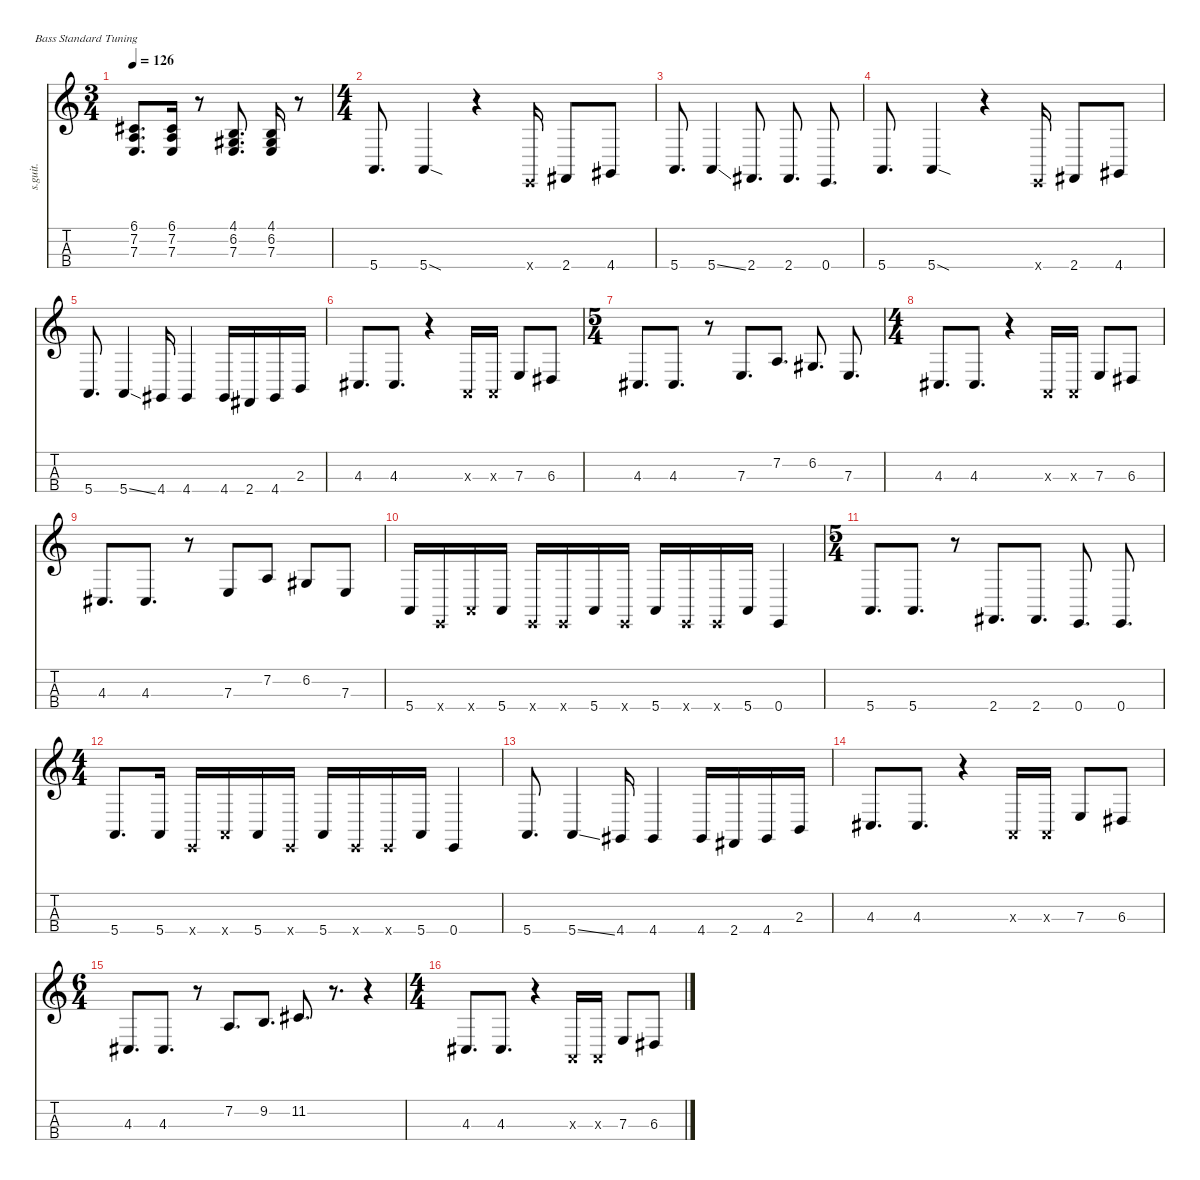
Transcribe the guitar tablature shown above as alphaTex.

\defaultSystemsLayout 4
\hideDynamics
\bracketExtendMode nobrackets
\track ("Bass" "s.guit.") {instrument electricbassfinger}
\staff {score tabs}
\tuning (G2 D2 A1 E1)
\ts (3 4)
\tempo 126
\clef g2
\ks c
(6.1{acc #} 7.2 7.3).8{d lyrics (0 "") lyrics (1 "") lyrics (2 "") lyrics (3 "") lyrics (4 "") dy mf} (6.1{acc #} 7.2 7.3).16{lyrics (0 "") lyrics (1 "") lyrics (2 "") lyrics (3 "") lyrics (4 "")} r.8 (4.1 6.2{acc #} 7.3).8{d lyrics (0 "") lyrics (1 "") lyrics (2 "") lyrics (3 "") lyrics (4 "")} (4.1 6.2{acc #} 7.3).16{lyrics (0 "") lyrics (1 "") lyrics (2 "") lyrics (3 "") lyrics (4 "")} r.8 |
\ts (4 4)
\beaming (8 2 2 2 2)
5.4.8{d lyrics (0 "") lyrics (1 "") lyrics (2 "") lyrics (3 "") lyrics (4 "")} 5.4{sod}.4{lyrics (0 "") lyrics (1 "") lyrics (2 "") lyrics (3 "") lyrics (4 "")} r.4 0.4{x}.16{lyrics (0 "") lyrics (1 "") lyrics (2 "") lyrics (3 "") lyrics (4 "")} 2.4{acc #}.8{lyrics (0 "") lyrics (1 "") lyrics (2 "") lyrics (3 "") lyrics (4 "")} 4.4{acc #}.8{lyrics (0 "") lyrics (1 "") lyrics (2 "") lyrics (3 "") lyrics (4 "")} |
5.4.8{d lyrics (0 "") lyrics (1 "") lyrics (2 "") lyrics (3 "") lyrics (4 "")} 5.4{ss}.4{lyrics (0 "") lyrics (1 "") lyrics (2 "") lyrics (3 "") lyrics (4 "")} 2.4{acc #}.8{d lyrics (0 "") lyrics (1 "") lyrics (2 "") lyrics (3 "") lyrics (4 "")} 2.4{acc #}.8{d lyrics (0 "") lyrics (1 "") lyrics (2 "") lyrics (3 "") lyrics (4 "")} 0.4.8{d lyrics (0 "") lyrics (1 "") lyrics (2 "") lyrics (3 "") lyrics (4 "")} |
5.4.8{d lyrics (0 "") lyrics (1 "") lyrics (2 "") lyrics (3 "") lyrics (4 "")} 5.4{sod}.4{lyrics (0 "") lyrics (1 "") lyrics (2 "") lyrics (3 "") lyrics (4 "")} r.4 0.4{x}.16{lyrics (0 "") lyrics (1 "") lyrics (2 "") lyrics (3 "") lyrics (4 "")} 2.4{acc #}.8{lyrics (0 "") lyrics (1 "") lyrics (2 "") lyrics (3 "") lyrics (4 "")} 4.4{acc #}.8{lyrics (0 "") lyrics (1 "") lyrics (2 "") lyrics (3 "") lyrics (4 "")} |
5.4.8{d lyrics (0 "") lyrics (1 "") lyrics (2 "") lyrics (3 "") lyrics (4 "")} 5.4{ss}.4{lyrics (0 "") lyrics (1 "") lyrics (2 "") lyrics (3 "") lyrics (4 "")} 4.4{acc #}.16{lyrics (0 "") lyrics (1 "") lyrics (2 "") lyrics (3 "") lyrics (4 "")} 4.4{acc #}.4{lyrics (0 "") lyrics (1 "") lyrics (2 "") lyrics (3 "") lyrics (4 "")} 4.4{acc #}.16{lyrics (0 "") lyrics (1 "") lyrics (2 "") lyrics (3 "") lyrics (4 "")} 2.4{acc #}.16{lyrics (0 "") lyrics (1 "") lyrics (2 "") lyrics (3 "") lyrics (4 "")} 4.4{acc #}.16{lyrics (0 "") lyrics (1 "") lyrics (2 "") lyrics (3 "") lyrics (4 "")} 2.3.16{lyrics (0 "") lyrics (1 "") lyrics (2 "") lyrics (3 "") lyrics (4 "")} |
4.3{acc #}.8{d lyrics (0 "") lyrics (1 "") lyrics (2 "") lyrics (3 "") lyrics (4 "")} 4.3{acc #}.8{d lyrics (0 "") lyrics (1 "") lyrics (2 "") lyrics (3 "") lyrics (4 "")} r.4 0.3{x}.16{lyrics (0 "") lyrics (1 "") lyrics (2 "") lyrics (3 "") lyrics (4 "")} 0.3{x}.16{lyrics (0 "") lyrics (1 "") lyrics (2 "") lyrics (3 "") lyrics (4 "")} 7.3.8{lyrics (0 "") lyrics (1 "") lyrics (2 "") lyrics (3 "") lyrics (4 "")} 6.3{acc #}.8{lyrics (0 "") lyrics (1 "") lyrics (2 "") lyrics (3 "") lyrics (4 "")} |
\ts (5 4)
\beaming (8 2 2 2 2)
4.3{acc #}.8{d lyrics (0 "") lyrics (1 "") lyrics (2 "") lyrics (3 "") lyrics (4 "")} 4.3{acc #}.8{d lyrics (0 "") lyrics (1 "") lyrics (2 "") lyrics (3 "") lyrics (4 "")} r.8 7.3.8{d lyrics (0 "") lyrics (1 "") lyrics (2 "") lyrics (3 "") lyrics (4 "")} 7.2.8{d lyrics (0 "") lyrics (1 "") lyrics (2 "") lyrics (3 "") lyrics (4 "")} 6.2{acc #}.8{d lyrics (0 "") lyrics (1 "") lyrics (2 "") lyrics (3 "") lyrics (4 "")} 7.3.8{d lyrics (0 "") lyrics (1 "") lyrics (2 "") lyrics (3 "") lyrics (4 "")} |
\ts (4 4)
\beaming (8 2 2 2 2)
4.3{acc #}.8{d lyrics (0 "") lyrics (1 "") lyrics (2 "") lyrics (3 "") lyrics (4 "")} 4.3{acc #}.8{d lyrics (0 "") lyrics (1 "") lyrics (2 "") lyrics (3 "") lyrics (4 "")} r.4 0.3{x}.16{lyrics (0 "") lyrics (1 "") lyrics (2 "") lyrics (3 "") lyrics (4 "")} 0.3{x}.16{lyrics (0 "") lyrics (1 "") lyrics (2 "") lyrics (3 "") lyrics (4 "")} 7.3.8{lyrics (0 "") lyrics (1 "") lyrics (2 "") lyrics (3 "") lyrics (4 "")} 6.3{acc #}.8{lyrics (0 "") lyrics (1 "") lyrics (2 "") lyrics (3 "") lyrics (4 "")} |
4.3{acc #}.8{d lyrics (0 "") lyrics (1 "") lyrics (2 "") lyrics (3 "") lyrics (4 "")} 4.3{acc #}.8{d lyrics (0 "") lyrics (1 "") lyrics (2 "") lyrics (3 "") lyrics (4 "")} r.8 7.3.8{lyrics (0 "") lyrics (1 "") lyrics (2 "") lyrics (3 "") lyrics (4 "")} 7.2.8{lyrics (0 "") lyrics (1 "") lyrics (2 "") lyrics (3 "") lyrics (4 "")} 6.2{acc #}.8{lyrics (0 "") lyrics (1 "") lyrics (2 "") lyrics (3 "") lyrics (4 "")} 7.3.8{lyrics (0 "") lyrics (1 "") lyrics (2 "") lyrics (3 "") lyrics (4 "")} |
5.4.16{lyrics (0 "") lyrics (1 "") lyrics (2 "") lyrics (3 "") lyrics (4 "")} 0.4{x}.16{lyrics (0 "") lyrics (1 "") lyrics (2 "") lyrics (3 "") lyrics (4 "")} 5.4{x}.16{lyrics (0 "") lyrics (1 "") lyrics (2 "") lyrics (3 "") lyrics (4 "")} 5.4.16{lyrics (0 "") lyrics (1 "") lyrics (2 "") lyrics (3 "") lyrics (4 "")} 0.4{x}.16{lyrics (0 "") lyrics (1 "") lyrics (2 "") lyrics (3 "") lyrics (4 "")} 0.4{x}.16{lyrics (0 "") lyrics (1 "") lyrics (2 "") lyrics (3 "") lyrics (4 "")} 5.4.16{lyrics (0 "") lyrics (1 "") lyrics (2 "") lyrics (3 "") lyrics (4 "")} 0.4{x}.16{lyrics (0 "") lyrics (1 "") lyrics (2 "") lyrics (3 "") lyrics (4 "")} 5.4.16{lyrics (0 "") lyrics (1 "") lyrics (2 "") lyrics (3 "") lyrics (4 "")} 0.4{x}.16{lyrics (0 "") lyrics (1 "") lyrics (2 "") lyrics (3 "") lyrics (4 "")} 0.4{x}.16{lyrics (0 "") lyrics (1 "") lyrics (2 "") lyrics (3 "") lyrics (4 "")} 5.4.16{lyrics (0 "") lyrics (1 "") lyrics (2 "") lyrics (3 "") lyrics (4 "")} 0.4.4{lyrics (0 "") lyrics (1 "") lyrics (2 "") lyrics (3 "") lyrics (4 "")} |
\ts (5 4)
\beaming (8 2 2 2 2)
5.4.8{d lyrics (0 "") lyrics (1 "") lyrics (2 "") lyrics (3 "") lyrics (4 "")} 5.4.8{d lyrics (0 "") lyrics (1 "") lyrics (2 "") lyrics (3 "") lyrics (4 "")} r.8 2.4{acc #}.8{d lyrics (0 "") lyrics (1 "") lyrics (2 "") lyrics (3 "") lyrics (4 "")} 2.4{acc #}.8{d lyrics (0 "") lyrics (1 "") lyrics (2 "") lyrics (3 "") lyrics (4 "")} 0.4.8{d lyrics (0 "") lyrics (1 "") lyrics (2 "") lyrics (3 "") lyrics (4 "")} 0.4.8{d lyrics (0 "") lyrics (1 "") lyrics (2 "") lyrics (3 "") lyrics (4 "")} |
\ts (4 4)
\beaming (8 2 2 2 2)
5.4.8{d lyrics (0 "") lyrics (1 "") lyrics (2 "") lyrics (3 "") lyrics (4 "")} 5.4.16{lyrics (0 "") lyrics (1 "") lyrics (2 "") lyrics (3 "") lyrics (4 "")} 0.4{x}.16{lyrics (0 "") lyrics (1 "") lyrics (2 "") lyrics (3 "") lyrics (4 "")} 5.4{x}.16{lyrics (0 "") lyrics (1 "") lyrics (2 "") lyrics (3 "") lyrics (4 "")} 5.4.16{lyrics (0 "") lyrics (1 "") lyrics (2 "") lyrics (3 "") lyrics (4 "")} 0.4{x}.16{lyrics (0 "") lyrics (1 "") lyrics (2 "") lyrics (3 "") lyrics (4 "")} 5.4.16{lyrics (0 "") lyrics (1 "") lyrics (2 "") lyrics (3 "") lyrics (4 "")} 0.4{x}.16{lyrics (0 "") lyrics (1 "") lyrics (2 "") lyrics (3 "") lyrics (4 "")} 0.4{x}.16{lyrics (0 "") lyrics (1 "") lyrics (2 "") lyrics (3 "") lyrics (4 "")} 5.4.16{lyrics (0 "") lyrics (1 "") lyrics (2 "") lyrics (3 "") lyrics (4 "")} 0.4.4{lyrics (0 "") lyrics (1 "") lyrics (2 "") lyrics (3 "") lyrics (4 "")} |
5.4.8{d lyrics (0 "") lyrics (1 "") lyrics (2 "") lyrics (3 "") lyrics (4 "")} 5.4{ss}.4{lyrics (0 "") lyrics (1 "") lyrics (2 "") lyrics (3 "") lyrics (4 "")} 4.4{acc #}.16{lyrics (0 "") lyrics (1 "") lyrics (2 "") lyrics (3 "") lyrics (4 "")} 4.4{acc #}.4{lyrics (0 "") lyrics (1 "") lyrics (2 "") lyrics (3 "") lyrics (4 "")} 4.4{acc #}.16{lyrics (0 "") lyrics (1 "") lyrics (2 "") lyrics (3 "") lyrics (4 "")} 2.4{acc #}.16{lyrics (0 "") lyrics (1 "") lyrics (2 "") lyrics (3 "") lyrics (4 "")} 4.4{acc #}.16{lyrics (0 "") lyrics (1 "") lyrics (2 "") lyrics (3 "") lyrics (4 "")} 2.3.16{lyrics (0 "") lyrics (1 "") lyrics (2 "") lyrics (3 "") lyrics (4 "")} |
4.3{acc #}.8{d lyrics (0 "") lyrics (1 "") lyrics (2 "") lyrics (3 "") lyrics (4 "")} 4.3{acc #}.8{d lyrics (0 "") lyrics (1 "") lyrics (2 "") lyrics (3 "") lyrics (4 "")} r.4 0.3{x}.16{lyrics (0 "") lyrics (1 "") lyrics (2 "") lyrics (3 "") lyrics (4 "")} 0.3{x}.16{lyrics (0 "") lyrics (1 "") lyrics (2 "") lyrics (3 "") lyrics (4 "")} 7.3.8{lyrics (0 "") lyrics (1 "") lyrics (2 "") lyrics (3 "") lyrics (4 "")} 6.3{acc #}.8{lyrics (0 "") lyrics (1 "") lyrics (2 "") lyrics (3 "") lyrics (4 "")} |
\ts (6 4)
\beaming (8 2 2 2 2)
4.3{acc #}.8{d lyrics (0 "") lyrics (1 "") lyrics (2 "") lyrics (3 "") lyrics (4 "")} 4.3{acc #}.8{d lyrics (0 "") lyrics (1 "") lyrics (2 "") lyrics (3 "") lyrics (4 "")} r.8 7.2.8{d lyrics (0 "") lyrics (1 "") lyrics (2 "") lyrics (3 "") lyrics (4 "")} 9.2.8{d lyrics (0 "") lyrics (1 "") lyrics (2 "") lyrics (3 "") lyrics (4 "")} 11.2{acc #}.8{d lyrics (0 "") lyrics (1 "") lyrics (2 "") lyrics (3 "") lyrics (4 "")} r.8{d} r.4 |
\ts (4 4)
\beaming (8 2 2 2 2)
4.3{acc #}.8{d lyrics (0 "") lyrics (1 "") lyrics (2 "") lyrics (3 "") lyrics (4 "")} 4.3{acc #}.8{d lyrics (0 "") lyrics (1 "") lyrics (2 "") lyrics (3 "") lyrics (4 "")} r.4 0.3{x}.16{lyrics (0 "") lyrics (1 "") lyrics (2 "") lyrics (3 "") lyrics (4 "")} 0.3{x}.16{lyrics (0 "") lyrics (1 "") lyrics (2 "") lyrics (3 "") lyrics (4 "")} 7.3.8{lyrics (0 "") lyrics (1 "") lyrics (2 "") lyrics (3 "") lyrics (4 "")} 6.3{acc #}.8{lyrics (0 "") lyrics (1 "") lyrics (2 "") lyrics (3 "") lyrics (4 "")}
